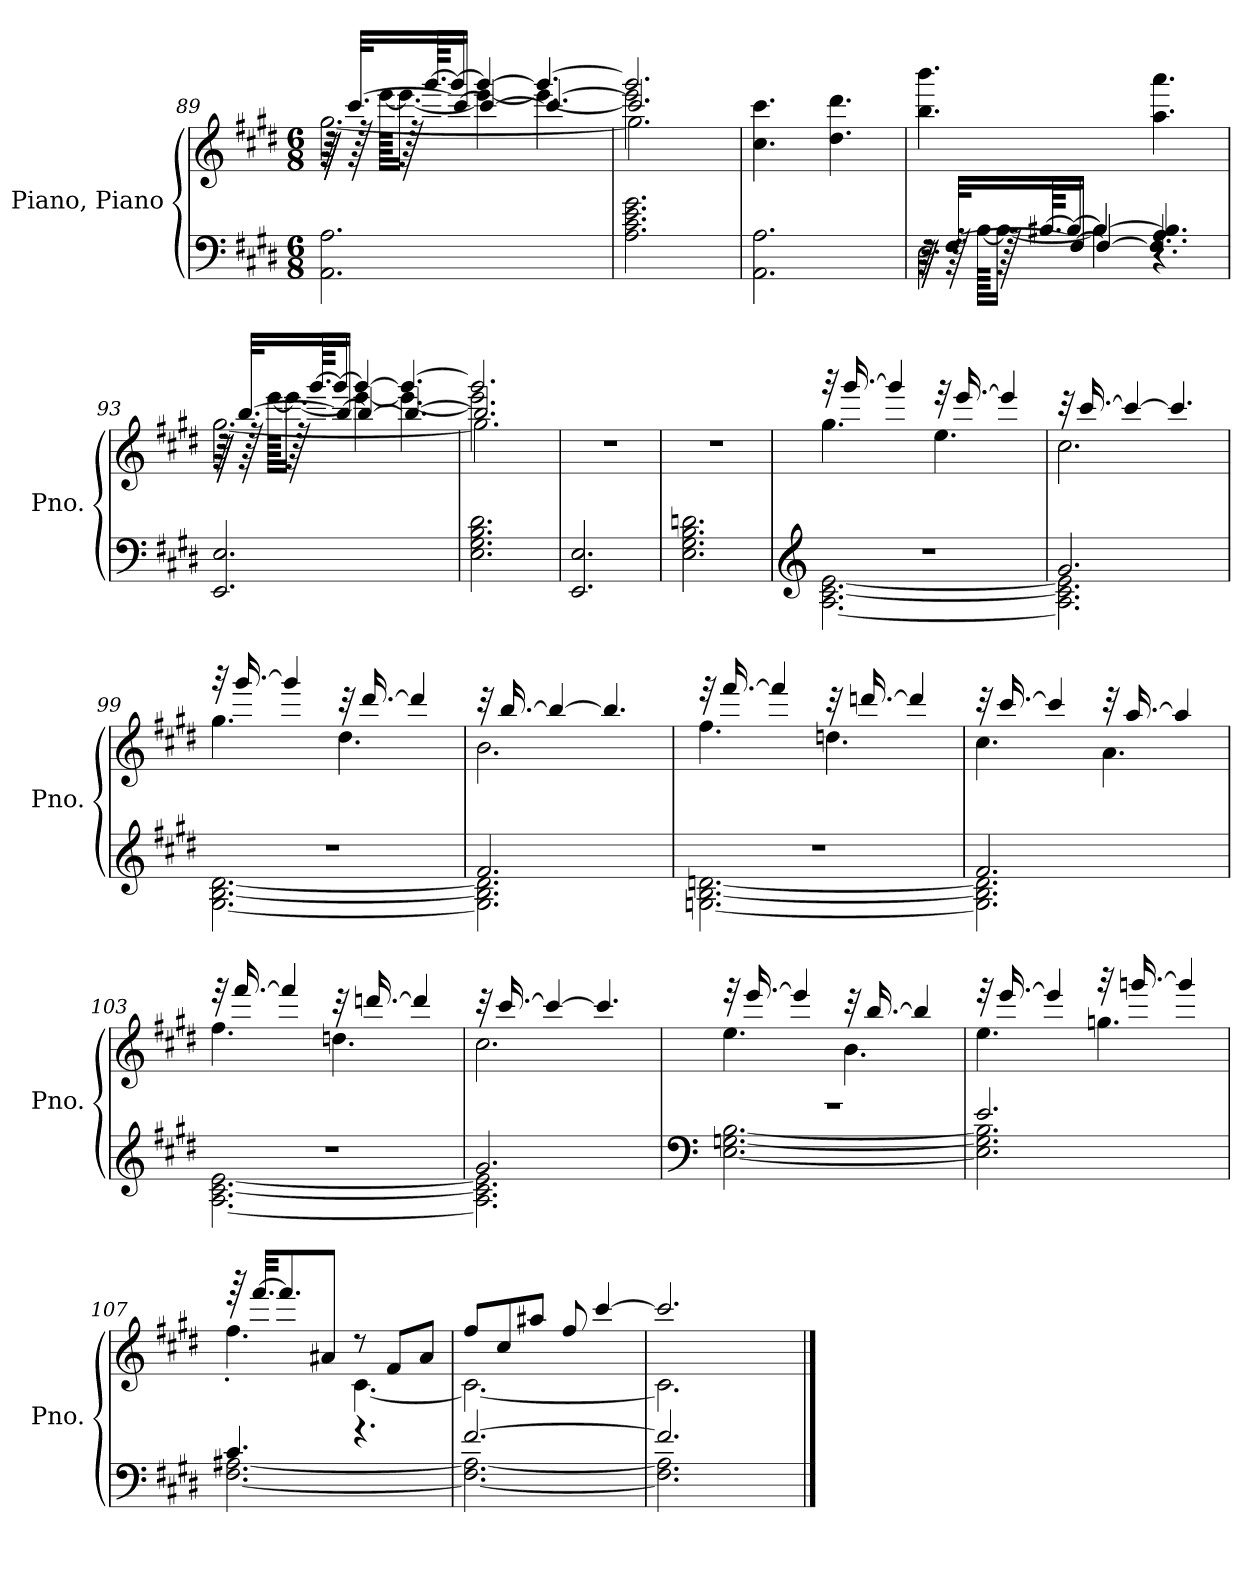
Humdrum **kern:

**kern	**kern
*part1	*part1
*staff2	*staff1
*I"Piano, Piano	*
*I'Pno.	*
!!LO:LB:g=z
*clefF4	*clefG2
*k[f#c#g#d#]	*k[f#c#g#d#]
*M6/8	*M6/8
=89	=89
*	*^
*	*	*^
*	*	*	*^
2.AA\ 2.A\	32r	64r	64r	[2.gg#\
.	.	128r	[32.ccc#/KLL	.
.	.	[128eee\KKKLL	.	.
.	128r	16.eee\JJ_	.	.
.	[64.ggg#/KKLL	.	.	.
.	16ggg#/JJ_	.	16ccc#/JJ_	.
.	4ggg#/_	4eee\_	4ccc#/_	.
.	4.ggg#/_	4.eee\_	4.ccc#/_	.
=90	=90	=90	=90	=90
2.A\ 2.c#\ 2.e\ 2.g#\	2.ggg#/]	2.eee\]	2.ccc#/]	2.gg#\]
*	*v	*v	*v	*v
=91	=91
2.AA\ 2.A\	4.cc#\ 4.ccc#\
.	4.dd#\ 4.ddd#\
=92	=92
*^	*
*	*^	*
*	*	*^	*
32r	64r	64r	2.E\	4.bb\ 4.bbb\
.	128r	[32.F#/KLL	.	.
.	[128B\KKKLL	.	.	.
128r	16.B\JJ_	.	.	.
[64.B#X/KKLL	.	.	.	.
16B#/JJ_	.	16F#/JJ_	.	.
4B#/_	4B\]	4F#/_	.	.
4.A/ 4.B#/]	4.r	4.F#/]	.	4.aa\ 4.aaa\
*v	*v	*v	*v	*
!!LO:LB:g=z
=93	=93
*	*^
*	*	*^
*	*	*	*^
2.EE/ 2.E/	32r	64r	64r	[2.gg#\
.	.	128r	[32.bb/KLL	.
.	.	[128eee\KKKLL	.	.
.	128r	16.eee\JJ_	.	.
.	[64.ggg#/KKLL	.	.	.
.	16ggg#/JJ_	.	16bb/JJ_	.
.	4ggg#/_	4eee\_	4bb/_	.
.	4.ggg#/_	4.eee\_	4.bb/_	.
=94	=94	=94	=94	=94
2.E\ 2.G#\ 2.B\ 2.d#\	2.ggg#/]	2.eee\]	2.bb/]	2.gg#\]
*	*v	*v	*v	*v
=95	=95
2.EE/ 2.E/	2.r
=96	=96
2.E\ 2.G#\ 2.B\ 2.dn\	2.r
!!LO:LB:g=z
=97	=97
*clefG2	*
*^	*^
2.r	[2.A\ [2.c#\ [2.e\	32r	4.gg#\
.	.	[16.ggg#/	.
.	.	4ggg#/]	.
.	.	32r	4.ee\
.	.	[16.eee/	.
.	.	4eee/]	.
=98	=98	=98	=98
2.g#/	2.A\] 2.c#\] 2.e\]	32r	2.cc#\
.	.	[16.ccc#/	.
.	.	4ccc#/_	.
.	.	4.ccc#/]	.
=99	=99	=99	=99
2.r	[2.G#\ [2.B\ [2.d#\	32r	4.gg#\
.	.	[16.ggg#/	.
.	.	4ggg#/]	.
.	.	32r	4.dd#\
.	.	[16.ddd#/	.
.	.	4ddd#/]	.
=100	=100	=100	=100
2.f#/	2.G#\] 2.B\] 2.d#\]	32r	2.b\
.	.	[16.bb/	.
.	.	4bb/_	.
.	.	4.bb/]	.
!!LO:PB:g=z	!!
=101	=101	=101	=101
2.r	[2.Gn\ [2.B\ [2.dn\	32r	4.ff#\
.	.	[16.fff#/	.
.	.	4fff#/]	.
.	.	32r	4.ddn\
.	.	[16.dddn/	.
.	.	4ddd/]	.
=102	=102	=102	=102
2.f#/	2.G\] 2.B\] 2.d\]	32r	4.cc#\
.	.	[16.ccc#/	.
.	.	4ccc#/]	.
.	.	32r	4.a\
.	.	[16.aa/	.
.	.	4aa/]	.
=103	=103	=103	=103
2.r	[2.A\ [2.c#\ [2.e\	32r	4.ff#\
.	.	[16.fff#/	.
.	.	4fff#/]	.
.	.	32r	4.ddn\
.	.	[16.dddn/	.
.	.	4ddd/]	.
=104	=104	=104	=104
2.g#/	2.A\] 2.c#\] 2.e\]	32r	2.cc#\
.	.	[16.ccc#/	.
.	.	4ccc#/_	.
.	.	4.ccc#/]	.
!!LO:LB:g=z	!!
=105	=105	=105	=105
*clefF4	*	*	*
2.r	[2.E\ [2.Gn\ [2.B\	32r	4.ee\
.	.	[16.eee/	.
.	.	4eee/]	.
.	.	32r	4.b\
.	.	[16.bb/	.
.	.	4bb/]	.
=106	=106	=106	=106
*	*	*MM90	*
2.e/	2.E\] 2.G\] 2.B\]	32r	4.ee\
.	.	[16.eee/	.
.	.	4eee/]	.
*	*	*MM82	*
.	.	32r	4.ggn\
.	.	[16.gggn/	.
.	.	4ggg/]	.
=107	=107	=107	=107
*	*	*MM75	*
4.c#/	[2.F#\ [2.A#X\	64r	4.ff#'\
.	.	[32.fff#/KKL	.
.	.	8.fff#/]	.
.	.	8a#X/J	.
*	*	*MM67	*
4.r	.	8r	[4.c#\
.	.	8f#/L	.
.	.	8a#/J	.
!!LO:LB:g=z	!!
=108	=108	=108	=108
[2.f#/	2.F#\_ 2.A#\_	8ff#/L	2.c#\_
.	.	8cc#/	.
.	.	8aa#X/J	.
.	.	8ff#/	.
.	.	[4ccc#/	.
*	*	*v	*v
=109	=109	=109
*	*	*MM34
*	*	*^
*	*	*	*^
2.f#/]	2.F#\] 2.A#\]	2.ccc#/]	2.c#\]	2ryy
.	.	.	.	8ryy
.	.	.	.	16...ryy
*	*	*MM67	*	*
.	.	.	.	128ryy
*v	*v	*	*	*
*	*v	*v	*v
==	==
*-	*-
